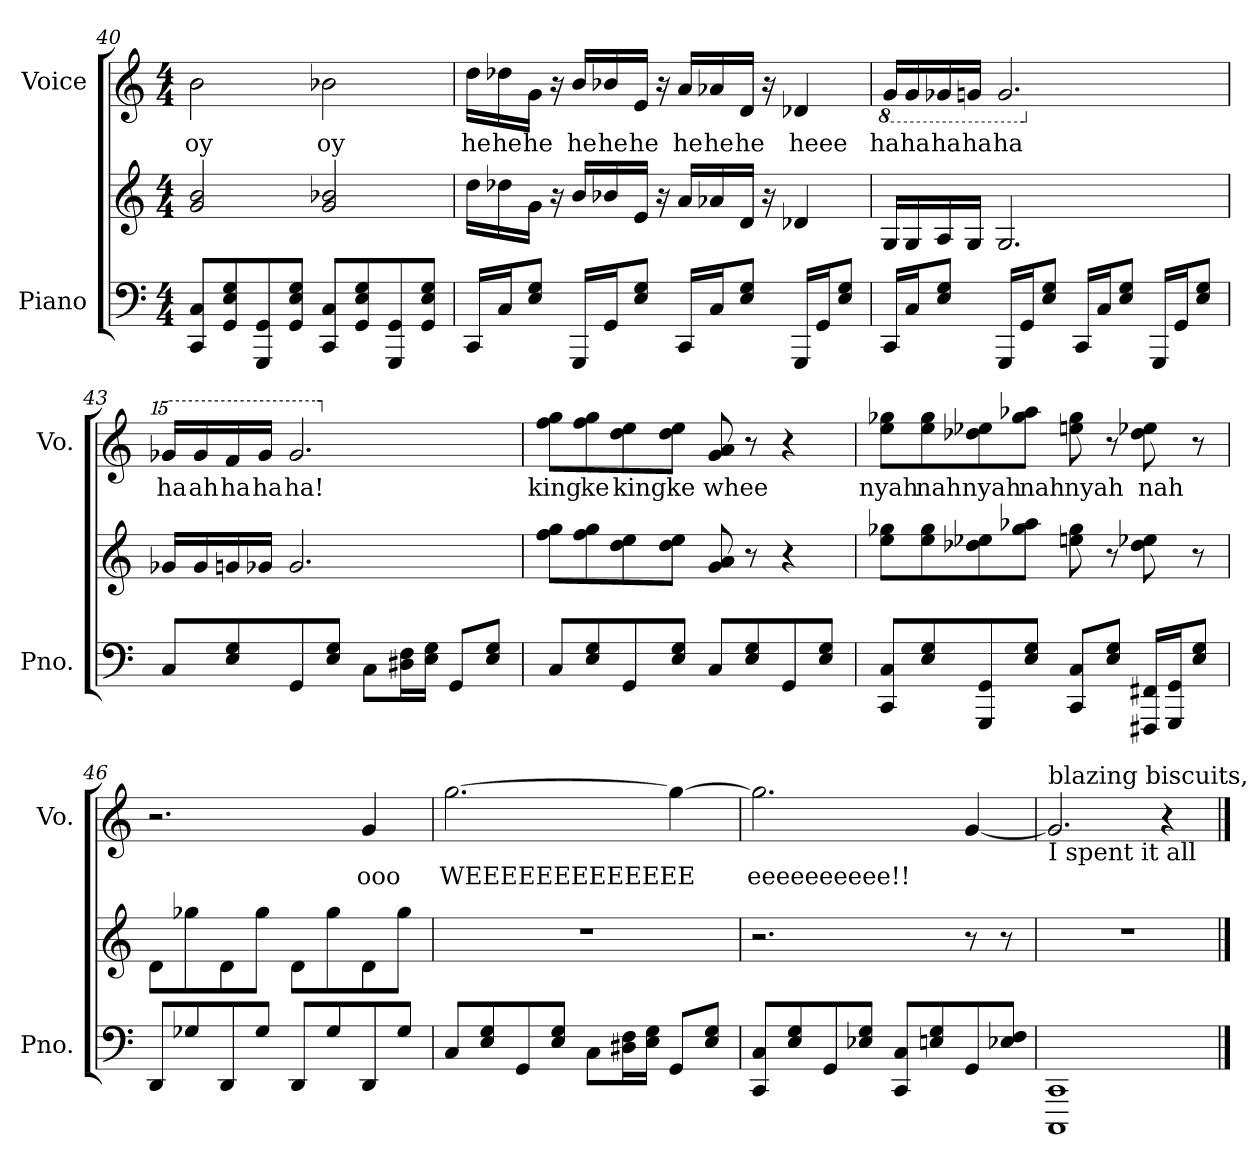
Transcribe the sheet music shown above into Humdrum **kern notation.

**kern	**kern	**kern	**text
*part2	*part2	*part1	*part1
*staff3	*staff2	*staff1	*staff1
*I"Piano	*	*I"Voice	*
*I'Pno.	*	*I'Vo.	*
*clefF4	*clefG2	*clefG2	*
*k[]	*k[]	*k[]	*
*M4/4	*M4/4	*M4/4	*
=40	=40	=40	=40
!	!	!	!LO:LY:b
8CC/ 8C/L	2g/ 2b/	2b\	oy
8GG/ 8E/ 8G/	.	.	.
8GGG/ 8GG/	.	.	.
8GG/ 8E/ 8G/J	.	.	.
!	!	!	!LO:LY:b
8CC/ 8C/L	2g/ 2b-X/	2b-X\	oy
8GG/ 8E/ 8G/	.	.	.
8GGG/ 8GG/	.	.	.
8GG/ 8E/ 8G/J	.	.	.
=41	=41	=41	=41
!	!	!	!LO:LY:b
16CC/LL	16dd\LL	16dd\LL	he
!	!	!	!LO:LY:b
16C/J	16dd-X\	16dd-X\	he
!	!	!	!LO:LY:b
8E/ 8G/J	16g\JJ	16g\JJ	he
.	16r	16r	.
!	!	!	!LO:LY:b
16GGG/LL	16b/LL	16b/LL	he
!	!	!	!LO:LY:b
16GG/J	16b-X/	16b-X/	he
!	!	!	!LO:LY:b
8E/ 8G/J	16e/JJ	16e/JJ	he
.	16r	16r	.
!	!	!	!LO:LY:b
16CC/LL	16a/LL	16a/LL	he
!	!	!	!LO:LY:b
16C/J	16a-X/	16a-X/	he
!	!	!	!LO:LY:b
8E/ 8G/J	16d/JJ	16d/JJ	he
.	16r	16r	.
!	!	!	!LO:LY:b
16GGG/LL	4d-X/	4d-X/	heee
16GG/J	.	.	.
8E/ 8G/J	.	.	.
!!LO:PB:g=z
=42	=42	=42	=42
*	*	*8ba	*
!	!	!	!LO:LY:b
16CC/LL	16G/LL	16G/LL	ha
!	!	!	!LO:LY:b
16C/J	16G/	16G/	ha
!	!	!	!LO:LY:b
8E/ 8G/J	16A/	16G-X/	ha
!	!	!	!LO:LY:b
.	16G/JJ	16Gn/JJ	ha
!	!	!	!LO:LY:b
16GGG/LL	2.G/	2.G/	ha
16GG/J	.	.	.
8E/ 8G/J	.	.	.
16CC/LL	.	.	.
16C/J	.	.	.
8E/ 8G/J	.	.	.
16GGG/LL	.	.	.
16GG/J	.	.	.
8E/ 8G/J	.	.	.
=43	=43	=43	=43
*	*	*X8ba	*
*	*	*15ma	*
*	*	*MM155	*
!	!	!	!LO:LY:b
8C/L	16g-X/LL	16ggg-X/LL	ha
!	!	!	!LO:LY:b
.	16g-/	16ggg-/	ah
!	!	!	!LO:LY:b
8E/ 8G/	16gn/	16fff/	ha
!	!	!	!LO:LY:b
.	16g-X/JJ	16ggg-/JJ	ha
!	!	!	!LO:LY:b
8GG/	2.g-/	2.ggg-/	ha!
8E/ 8G/J	.	.	.
8C\L	.	.	.
16D#X\ 16F\L	.	.	.
16E\ 16G\JJ	.	.	.
8GG/L	.	.	.
8E/ 8G/J	.	.	.
=44	=44	=44	=44
*	*	*X15ma	*
!	!	!	!LO:LY:b
8C/L	8ff\ 8gg\L	8ff\ 8gg\L	king
!	!	!	!LO:LY:b
8E/ 8G/	8ff\ 8gg\	8ff\ 8gg\	ke
!	!	!	!LO:LY:b
8GG/	8dd\ 8ee\	8dd\ 8ee\	king
!	!	!	!LO:LY:b
8E/ 8G/J	8dd\ 8ee\J	8dd\ 8ee\J	ke
!	!	!	!LO:LY:b
8C/L	8g/ 8a/	8g/ 8a/	whee
8E/ 8G/	8r	8r	.
8GG/	4r	4r	.
8E/ 8G/J	.	.	.
!!LO:LB:g=z
=45	=45	=45	=45
!	!	!	!LO:LY:b
8CC/ 8C/L	8ee\ 8gg-X\L	8ee\ 8gg-X\L	nyah
!	!	!	!LO:LY:b
8E/ 8G/	8ee\ 8gg-\	8ee\ 8gg-\	nah
!	!	!	!LO:LY:b
8GGG/ 8GG/	8dd-X\ 8ee-X\	8dd-X\ 8ee-X\	nyah
!	!	!	!LO:LY:b
8E/ 8G/J	8gg-\ 8aa-X\J	8gg-\ 8aa-X\J	nah
!	!	!	!LO:LY:b
8CC/ 8C/L	8een\ 8gg-\	8een\ 8gg-\	nyah
8E/ 8G/J	8r	8r	.
!	!	!	!LO:LY:b
16FFF#X/ 16FF#X/LL	8dd-\ 8ee-X\	8dd-\ 8ee-X\	nah
16GGG/ 16GG/J	.	.	.
8E/ 8G/J	8r	8r	.
=46	=46	=46	=46
8DD/L	8d\L	2.r	.
8G-X/	8gg-X\	.	.
8DD/	8d\	.	.
8G-/J	8gg-\J	.	.
8DD/L	8d\L	.	.
8G-/	8gg-\	.	.
!	!	!	!LO:LY:b
8DD/	8d\	4g/	ooo
8G-/J	8gg-\J	.	.
!!LO:LB:g=z
=47	=47	=47	=47
!	!	!	!LO:LY:b
8C/L	1r	[2.gg\	WEEEEEEEEEEEEE
8E/ 8G/	.	.	.
8GG/	.	.	.
8E/ 8G/J	.	.	.
8C\L	.	.	.
16D#X\ 16F\L	.	.	.
16E\ 16G\JJ	.	.	.
8GG/L	.	4gg\_	.
8E/ 8G/J	.	.	.
=48	=48	=48	=48
*	*	*MM110	*
!	!	!	!LO:LY:b
8CC/ 8C/L	2.r	2.gg\]	eeeeeeeeee!!
8E/ 8G/	.	.	.
8GG/	.	.	.
8E-X/ 8G/J	.	.	.
8CC/ 8C/L	.	.	.
8En/ 8G/	.	.	.
8GG/	8r	[4g/	.
8E-X/ 8F/J	8r	.	.
=49	=49	=49	=49
*	*	*MM80	*
!	!	!LO:TX:a:t=blazing biscuits,	!
!	!	!LO:TX:b:t=I spent it all	!
1CCC 1CC	1r	2.g/]	.
.	.	4r	.
==	==	==	==
*-	*-	*-	*-
